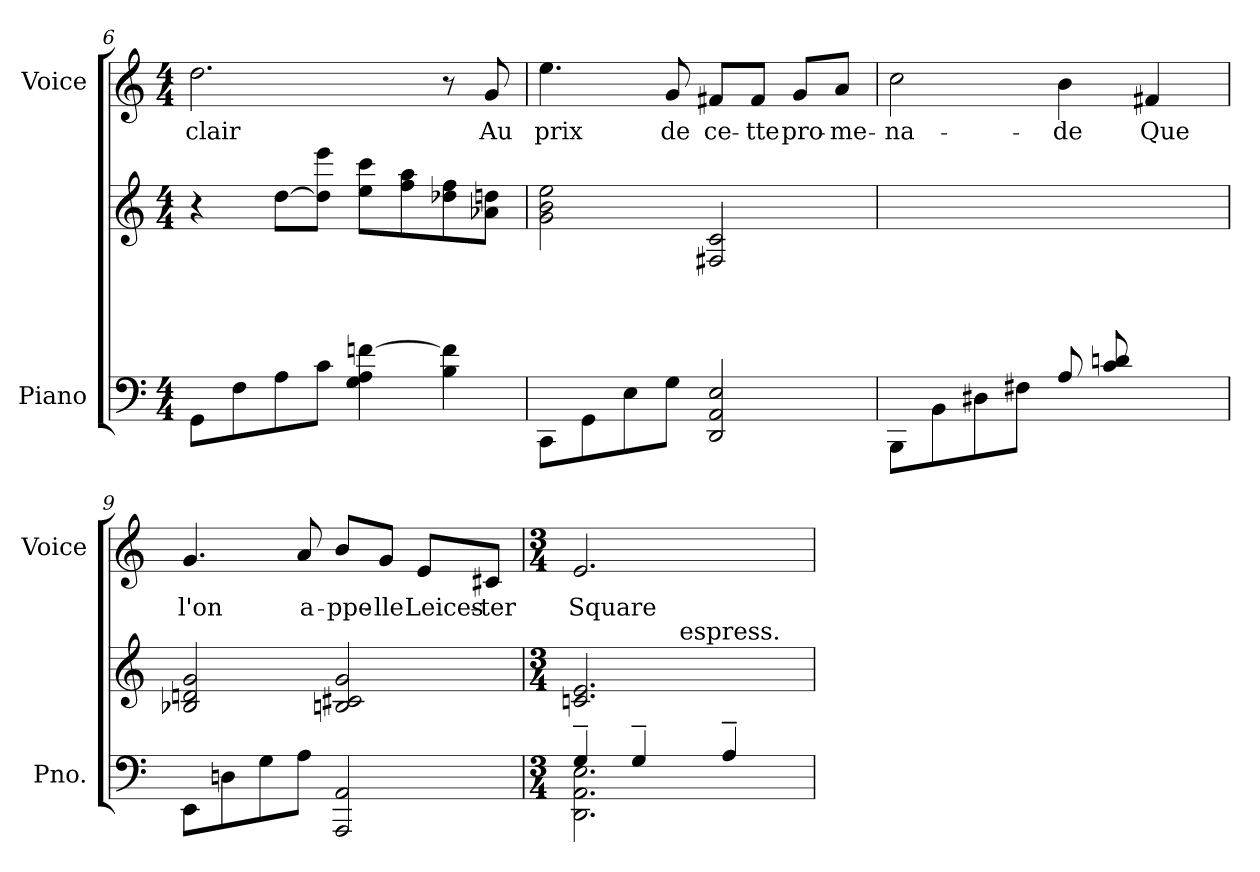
**kern	**kern	**kern	**text
*part2	*part2	*part1	*part1
*staff3	*staff2	*staff1	*staff1
*I"Piano	*	*I"Voice	*
*I'Pno.	*	*I'Voice	*
*clefF4	*clefG2	*clefG2	*
*k[]	*k[]	*k[]	*
*M4/4	*M4/4	*M4/4	*
=6	=6	=6	=6
!	!	!	!LO:LY:b:color=#000000
8GGi\L	4r	2.ddi\	clair
8Fi\	.	.	.
8Ai\	[>8ddi\L	.	.
8ci\J	8ddi\] 8eeeiJ	.	.
4Gi\ 4Ai [>4fni	8eei\ 8ccciL	.	.
.	8ffi\ 8aai	.	.
4Bi\ 4fi]	8dd-Xi\ 8ffi	8r	.
!	!	!	!LO:LY:b:color=#000000
.	8a-Xi\ 8ddniJ	8gi/	Au
=7	=7	=7	=7
!	!	!	!LO:LY:b:color=#000000
8CCi\L	2gi\ 2bi 2eei	4.eei\	prix
8GGi\	.	.	.
8Ei\	.	.	.
!	!	!	!LO:LY:b:color=#000000
8Gi\J	.	8gi/	de
!	!	!	!LO:LY:b:color=#000000
2DDi/ 2AAi 2Ei	2F#Xi/ 2ci	8f#Xi/L	ce-
!	!	!	!LO:LY:b:color=#000000
.	.	8f#i/J	-tte
!	!	!	!LO:LY:b:color=#000000
.	.	8gi/L	pro-
!	!	!	!LO:LY:b:color=#000000
.	.	8ai/J	-me-
!!LO:LB:g=z
=8	=8	=8	=8
*	*^	*	*
!	!	!	!	!LO:LY:b:color=#000000
8BBBi\L	1ryy	2.ryy	2cci\	-na-
8BBi\	.	.	.	.
8D#Xi\	.	.	.	.
8F#Xi\J	.	.	.	.
!	!	!	!	!LO:LY:b:color=#000000
8Ai/L	.	.	4bi\	-de
8ci/ 8dni	.	.	.	.
!	!	!	!	!LO:LY:b:color=#000000
4ryy	.	8d#Xi\	4f#Xi/	Que
.	.	8f#Xi\J	.	.
*	*v	*v	*	*
=9	=9	=9	=9
*	*^	*	*
!	!	!	!	!LO:LY:b:color=#000000
*	*v	*v	*	*
8EEi\L	2B-Xi/ 2dni 2gi	4.gi/	l'on
8Dni\	.	.	.
8Gi\	.	.	.
!	!	!	!LO:LY:b:color=#000000
8Ai\J	.	8ai/	a-
!	!	!	!LO:LY:b:color=#000000
2AAAi/ 2AAi	2Bni/ 2c#Xi 2gi	8bi/L	-ppe-
!	!	!	!LO:LY:b:color=#000000
.	.	8gi/J	-lle
!	!	!	!LO:LY:b:color=#000000
.	.	8ei/L	Leices-
!	!	!	!LO:LY:b:color=#000000
.	.	8c#Xi/J	-ter
=10	=10	=10	=10
*M3/4	*M3/4	*M3/4	*
*^	*	*	*
!	!	!	!	!LO:LY:b:color=#000000
*	*	*^	*	*
4G~i/	2.DDi\ 2.AAi 2.Ei	2.cni/ 2.ei	4ryy	2.ei/	Square
4G~i/	.	.	16ryy	.	.
.	.	.	32ryy	.	.
.	.	.	256.ryy	.	.
!	!	!	!LO:TX:a:t=espress.	!	!
.	.	.	4ryy	.	.
4A~i/	.	.	.	.	.
.	.	.	8ryy	.	.
.	.	.	64ryy	.	.
.	.	.	128ryy	.	.
.	.	.	512ryy	.	.
*v	*v	*	*	*	*
*	*v	*v	*	*
=	=	=	=
*-	*-	*-	*-
